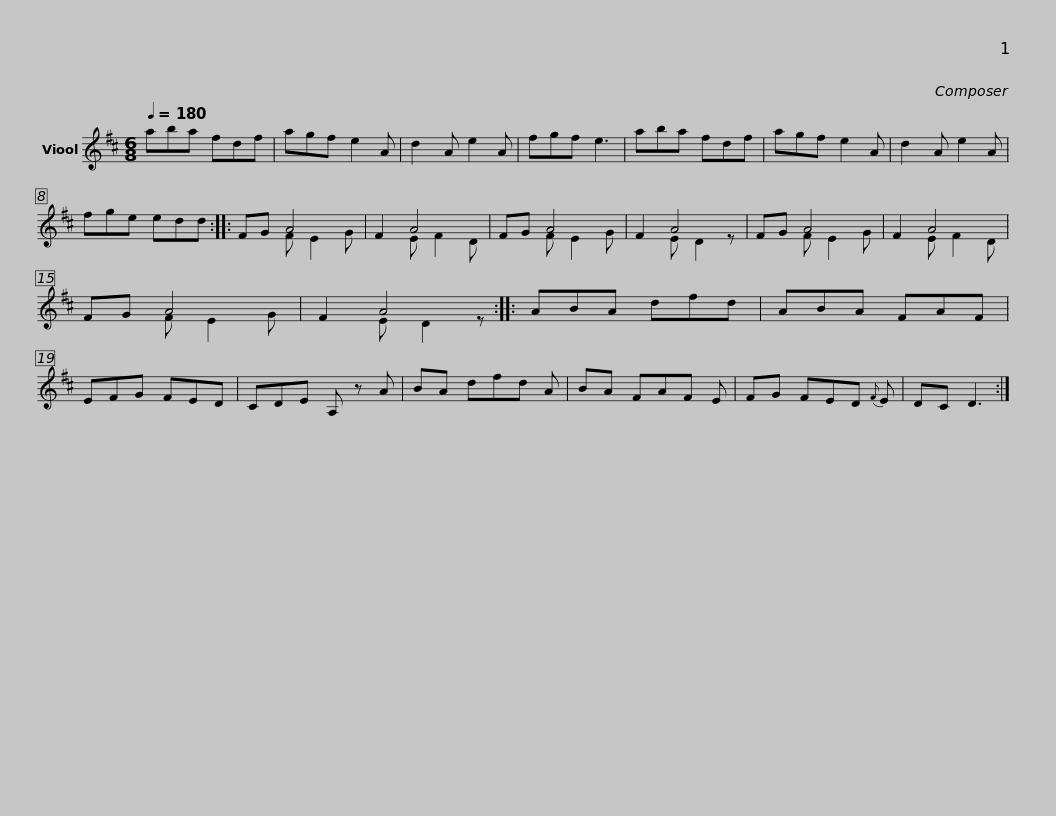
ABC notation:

X:1
%%score ( 1 2 )
L:1/8
Q:1/4=180
M:6/8
I:linebreak $
K:D
V:1 treble
V:2 treble
V:1
 aba fdf | agf e2 A | d2 A e2 A | fgf e3 |$ aba fdf | %5
 agf e2 A | d2 A e2 A | fge edd ::$ FG A4 | F2 A4 | %10
 FG A4 | F2 A4 |$ FG A4 | F2 A4 | FG A4 | %15
 F2 A4 ::$ ABA dfd | ABA FAF | EFG FED | CDE A, z A |$ %20
 BA dfd A |BA FAF E |FG FED{F} E |DC D3 :| %24
V:2
 x6 | x6 | x6 | x6 |$ x6 | %5
 x6 | x6 | x6 ::$ x2 F E2 G | x2 E F2 D | %10
 x2 F E2 G | x2 E D2 z |$ x2 F E2 G | x2 E F2 D | x2 F E2 G | %15
 x2 E D2 z ::$ x6 | x6 | x6 | x6 |$ %20
 x6 | x6 | x6 | x5 :| %24
